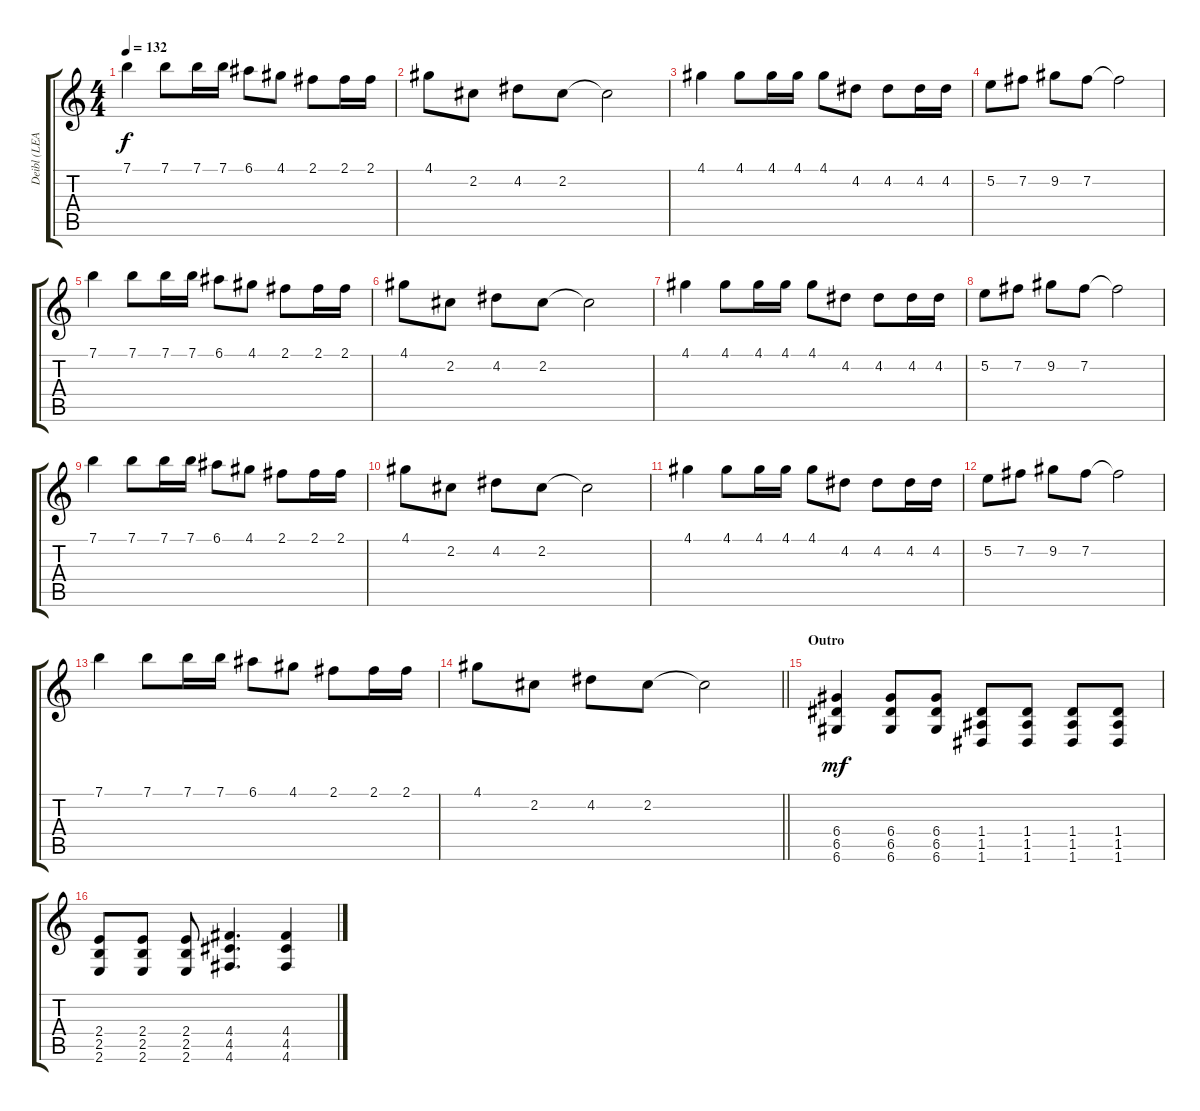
\track ("Deibl (LEAD)" "Deibl (LEA") {instrument overdrivenguitar}
\staff {score tabs}
\tuning (E4 B3 G3 D3 A2 D2) {hide}
\ts (4 4)
\tempo 132
\clef g2
\ks c
7.1.4{dy f} 7.1.8 7.1.16 7.1.16 6.1.8 4.1.8 2.1.8 2.1.16 2.1.16 |
4.1.8 2.2.8 4.2.8 2.2.8 2.2{t}.2 |
4.1.4 4.1.8 4.1.16 4.1.16 4.1.8 4.2.8 4.2.8 4.2.16 4.2.16 |
5.2.8 7.2.8 9.2.8 7.2.8 7.2{t}.2 |
7.1.4 7.1.8 7.1.16 7.1.16 6.1.8 4.1.8 2.1.8 2.1.16 2.1.16 |
4.1.8 2.2.8 4.2.8 2.2.8 2.2{t}.2 |
4.1.4 4.1.8 4.1.16 4.1.16 4.1.8 4.2.8 4.2.8 4.2.16 4.2.16 |
5.2.8 7.2.8 9.2.8 7.2.8 7.2{t}.2 |
7.1.4 7.1.8 7.1.16 7.1.16 6.1.8 4.1.8 2.1.8 2.1.16 2.1.16 |
4.1.8 2.2.8 4.2.8 2.2.8 2.2{t}.2 |
4.1.4 4.1.8 4.1.16 4.1.16 4.1.8 4.2.8 4.2.8 4.2.16 4.2.16 |
5.2.8 7.2.8 9.2.8 7.2.8 7.2{t}.2 |
7.1.4 7.1.8 7.1.16 7.1.16 6.1.8 4.1.8 2.1.8 2.1.16 2.1.16 |
\barLineRight lightlight
4.1.8 2.2.8 4.2.8 2.2.8 2.2{t}.2{instrument distortionguitar} |
\section ("" "Outro")
(6.4 6.5 6.6).4{dy mf volume 10} (6.4 6.5 6.6).8 (6.4 6.5 6.6).8 (1.4 1.5 1.6).8 (1.4 1.5 1.6).8 (1.4 1.5 1.6).8 (1.4 1.5 1.6).8 |
(2.4 2.5 2.6).8 (2.4 2.5 2.6).8 (2.4 2.5 2.6).8 (4.4 4.5 4.6).4{d} (4.4 4.5 4.6).4
